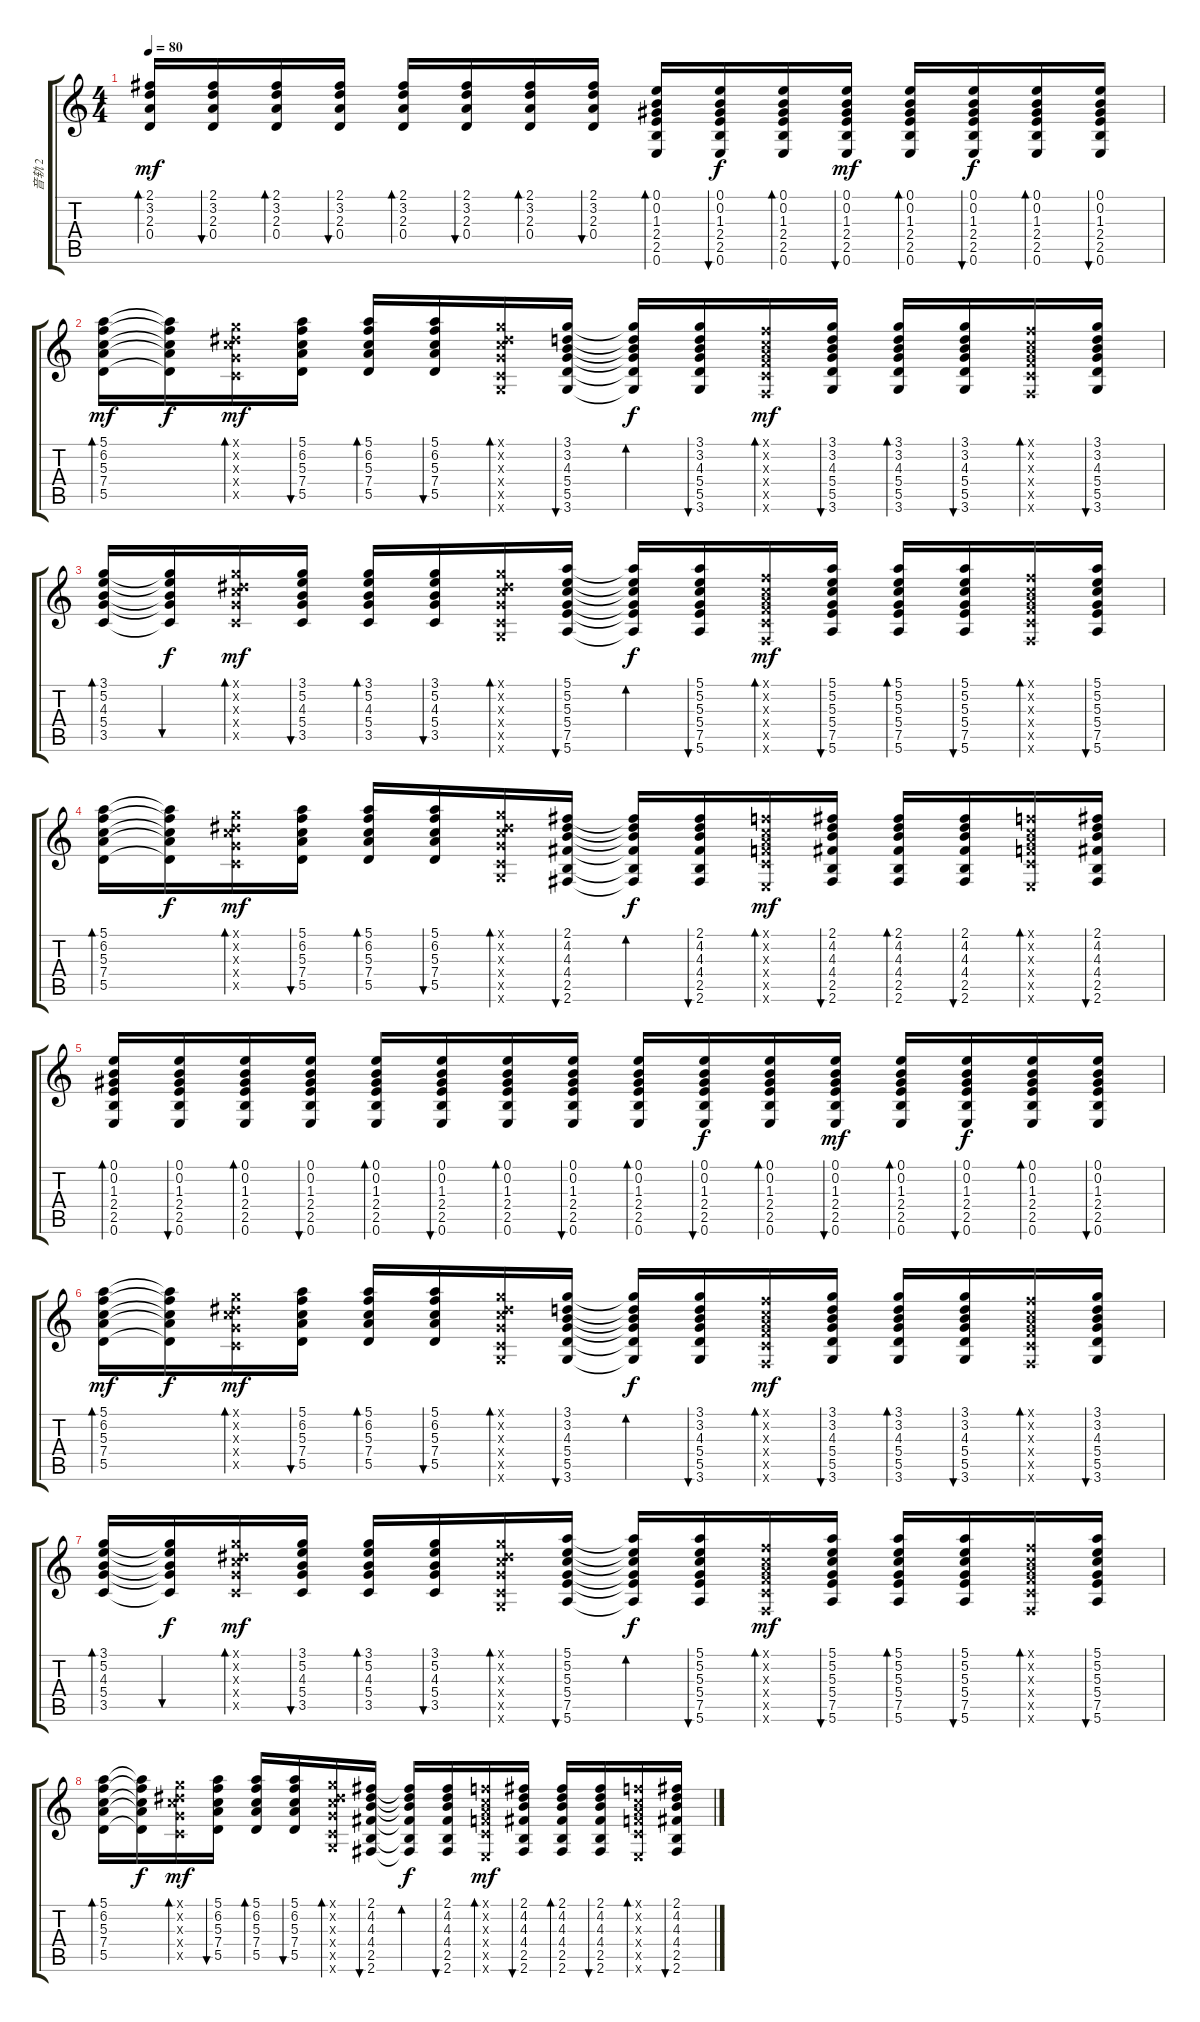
\track ("音轨 2" "音轨 2") {instrument acousticguitarsteel}
\staff {score tabs}
\tuning (E4 B3 G3 D3 A2 E2) {hide}
\ts (4 4)
\tempo 80
\clef g2
\ks c
(2.1 3.2 2.3 0.4).16{bd 30 dy mf} (2.1 3.2 2.3 0.4).16{bu 30} (2.1 3.2 2.3 0.4).16{bd 30} (2.1 3.2 2.3 0.4).16{bu 30} (2.1 3.2 2.3 0.4).16{bd 30} (2.1 3.2 2.3 0.4).16{bu 30} (2.1 3.2 2.3 0.4).16{bd 30} (2.1 3.2 2.3 0.4).16{bu 30} (0.1 0.2 1.3 2.4 2.5 0.6).16{bd 30} (0.1 0.2 1.3 2.4 2.5 0.6).16{bu 30 dy f} (0.1 0.2 1.3 2.4 2.5 0.6).16{bd 30} (0.1 0.2 1.3 2.4 2.5 0.6).16{bu 30 dy mf} (0.1 0.2 1.3 2.4 2.5 0.6).16{bd 30} (0.1 0.2 1.3 2.4 2.5 0.6).16{bu 30 dy f} (0.1 0.2 1.3 2.4 2.5 0.6).16{bd 30} (0.1 0.2 1.3 2.4 2.5 0.6).16{bu 30} |
(5.1 6.2 5.3 7.4 5.5).16{bd 30 dy mf} (5.1{t} 6.2{t} 5.3{t} 7.4{t} 5.5{t}).16{dy f} (3.1{x} 4.2{x} 5.3{x} 5.4{x} 3.5{x}).16{bd 30 dy mf} (5.1 6.2 5.3 7.4 5.5).16{bu 30} (5.1 6.2 5.3 7.4 5.5).16{bd 30} (5.1 6.2 5.3 7.4 5.5).16{bu 30} (3.1{x} 4.2{x} 5.3{x} 5.4{x} 3.5{x} 3.6{x}).16{bd 30} (3.1 3.2 4.3 5.4 5.5 3.6).16{bu 30} (3.1{t} 3.2{t} 4.3{t} 5.4{t} 5.5{t} 3.6{t}).16{bd 30 dy f} (3.1 3.2 4.3 5.4 5.5 3.6).16{bu 30} (1.1{x} 1.2{x} 2.3{x} 3.4{x} 3.5{x} 1.6{x}).16{bd 30 dy mf} (3.1 3.2 4.3 5.4 5.5 3.6).16{bu 30} (3.1 3.2 4.3 5.4 5.5 3.6).16{bd 30} (3.1 3.2 4.3 5.4 5.5 3.6).16{bu 30} (1.1{x} 1.2{x} 2.3{x} 3.4{x} 3.5{x} 1.6{x}).16{bd 30} (3.1 3.2 4.3 5.4 5.5 3.6).16{bu 30} |
(3.1 5.2 4.3 5.4 3.5).16{bd 30} (3.1{t} 5.2{t} 4.3{t} 5.4{t} 3.5{t}).16{bu 30 dy f} (3.1{x} 4.2{x} 5.3{x} 5.4{x} 3.5{x}).16{bd 30 dy mf} (3.1 5.2 4.3 5.4 3.5).16{bu 30} (3.1 5.2 4.3 5.4 3.5).16{bd 30} (3.1 5.2 4.3 5.4 3.5).16{bu 30} (3.1{x} 4.2{x} 5.3{x} 5.4{x} 3.5{x} 3.6{x}).16{bd 30} (5.1 5.2 5.3 5.4 7.5 5.6).16{bu 30} (5.1{t} 5.2{t} 5.3{t} 5.4{t} 7.5{t} 5.6{t}).16{bd 30 dy f} (5.1 5.2 5.3 5.4 7.5 5.6).16{bu 30} (1.1{x} 1.2{x} 2.3{x} 3.4{x} 3.5{x} 1.6{x}).16{bd 30 dy mf} (5.1 5.2 5.3 5.4 7.5 5.6).16{bu 30} (5.1 5.2 5.3 5.4 7.5 5.6).16{bd 30} (5.1 5.2 5.3 5.4 7.5 5.6).16{bu 30} (1.1{x} 1.2{x} 2.3{x} 3.4{x} 3.5{x} 1.6{x}).16{bd 30} (5.1 5.2 5.3 5.4 7.5 5.6).16{bu 30} |
(5.1 6.2 5.3 7.4 5.5).16{bd 30} (5.1{t} 6.2{t} 5.3{t} 7.4{t} 5.5{t}).16{dy f} (3.1{x} 4.2{x} 5.3{x} 5.4{x} 3.5{x}).16{bd 30 dy mf} (5.1 6.2 5.3 7.4 5.5).16{bu 30} (5.1 6.2 5.3 7.4 5.5).16{bd 30} (5.1 6.2 5.3 7.4 5.5).16{bu 30} (3.1{x} 4.2{x} 5.3{x} 5.4{x} 3.5{x} 3.6{x}).16{bd 30} (2.1 4.2 4.3 4.4 2.5 2.6).16{bu 30} (2.1{t} 4.2{t} 4.3{t} 4.4{t} 2.5{t} 2.6{t}).16{bd 30 dy f} (2.1 4.2 4.3 4.4 2.5 2.6).16{bu 30} (1.1{x} 1.2{x} 2.3{x} 3.4{x} 3.5{x} 0.6{x}).16{bd 30 dy mf} (2.1 4.2 4.3 4.4 2.5 2.6).16{bu 30} (2.1 4.2 4.3 4.4 2.5 2.6).16{bd 30} (2.1 4.2 4.3 4.4 2.5 2.6).16{bu 30} (1.1{x} 1.2{x} 2.3{x} 3.4{x} 3.5{x} 0.6{x}).16{bd 30} (2.1 4.2 4.3 4.4 2.5 2.6).16{bu 30} |
(0.1 0.2 1.3 2.4 2.5 0.6).16{bd 30} (0.1 0.2 1.3 2.4 2.5 0.6).16{bu 30} (0.1 0.2 1.3 2.4 2.5 0.6).16{bd 30} (0.1 0.2 1.3 2.4 2.5 0.6).16{bu 30} (0.1 0.2 1.3 2.4 2.5 0.6).16{bd 30} (0.1 0.2 1.3 2.4 2.5 0.6).16{bu 30} (0.1 0.2 1.3 2.4 2.5 0.6).16{bd 30} (0.1 0.2 1.3 2.4 2.5 0.6).16{bu 30} (0.1 0.2 1.3 2.4 2.5 0.6).16{bd 30} (0.1 0.2 1.3 2.4 2.5 0.6).16{bu 30 dy f} (0.1 0.2 1.3 2.4 2.5 0.6).16{bd 30} (0.1 0.2 1.3 2.4 2.5 0.6).16{bu 30 dy mf} (0.1 0.2 1.3 2.4 2.5 0.6).16{bd 30} (0.1 0.2 1.3 2.4 2.5 0.6).16{bu 30 dy f} (0.1 0.2 1.3 2.4 2.5 0.6).16{bd 30} (0.1 0.2 1.3 2.4 2.5 0.6).16{bu 30} |
(5.1 6.2 5.3 7.4 5.5).16{bd 30 dy mf} (5.1{t} 6.2{t} 5.3{t} 7.4{t} 5.5{t}).16{dy f} (3.1{x} 4.2{x} 5.3{x} 5.4{x} 3.5{x}).16{bd 30 dy mf} (5.1 6.2 5.3 7.4 5.5).16{bu 30} (5.1 6.2 5.3 7.4 5.5).16{bd 30} (5.1 6.2 5.3 7.4 5.5).16{bu 30} (3.1{x} 4.2{x} 5.3{x} 5.4{x} 3.5{x} 3.6{x}).16{bd 30} (3.1 3.2 4.3 5.4 5.5 3.6).16{bu 30} (3.1{t} 3.2{t} 4.3{t} 5.4{t} 5.5{t} 3.6{t}).16{bd 30 dy f} (3.1 3.2 4.3 5.4 5.5 3.6).16{bu 30} (1.1{x} 1.2{x} 2.3{x} 3.4{x} 3.5{x} 1.6{x}).16{bd 30 dy mf} (3.1 3.2 4.3 5.4 5.5 3.6).16{bu 30} (3.1 3.2 4.3 5.4 5.5 3.6).16{bd 30} (3.1 3.2 4.3 5.4 5.5 3.6).16{bu 30} (1.1{x} 1.2{x} 2.3{x} 3.4{x} 3.5{x} 1.6{x}).16{bd 30} (3.1 3.2 4.3 5.4 5.5 3.6).16{bu 30} |
(3.1 5.2 4.3 5.4 3.5).16{bd 30} (3.1{t} 5.2{t} 4.3{t} 5.4{t} 3.5{t}).16{bu 30 dy f} (3.1{x} 4.2{x} 5.3{x} 5.4{x} 3.5{x}).16{bd 30 dy mf} (3.1 5.2 4.3 5.4 3.5).16{bu 30} (3.1 5.2 4.3 5.4 3.5).16{bd 30} (3.1 5.2 4.3 5.4 3.5).16{bu 30} (3.1{x} 4.2{x} 5.3{x} 5.4{x} 3.5{x} 3.6{x}).16{bd 30} (5.1 5.2 5.3 5.4 7.5 5.6).16{bu 30} (5.1{t} 5.2{t} 5.3{t} 5.4{t} 7.5{t} 5.6{t}).16{bd 30 dy f} (5.1 5.2 5.3 5.4 7.5 5.6).16{bu 30} (1.1{x} 1.2{x} 2.3{x} 3.4{x} 3.5{x} 1.6{x}).16{bd 30 dy mf} (5.1 5.2 5.3 5.4 7.5 5.6).16{bu 30} (5.1 5.2 5.3 5.4 7.5 5.6).16{bd 30} (5.1 5.2 5.3 5.4 7.5 5.6).16{bu 30} (1.1{x} 1.2{x} 2.3{x} 3.4{x} 3.5{x} 1.6{x}).16{bd 30} (5.1 5.2 5.3 5.4 7.5 5.6).16{bu 30} |
(5.1 6.2 5.3 7.4 5.5).16{bd 30} (5.1{t} 6.2{t} 5.3{t} 7.4{t} 5.5{t}).16{dy f} (3.1{x} 4.2{x} 5.3{x} 5.4{x} 3.5{x}).16{bd 30 dy mf} (5.1 6.2 5.3 7.4 5.5).16{bu 30} (5.1 6.2 5.3 7.4 5.5).16{bd 30} (5.1 6.2 5.3 7.4 5.5).16{bu 30} (3.1{x} 4.2{x} 5.3{x} 5.4{x} 3.5{x} 3.6{x}).16{bd 30} (2.1 4.2 4.3 4.4 2.5 2.6).16{bu 30} (2.1{t} 4.2{t} 4.3{t} 4.4{t} 2.5{t} 2.6{t}).16{bd 30 dy f} (2.1 4.2 4.3 4.4 2.5 2.6).16{bu 30} (1.1{x} 1.2{x} 2.3{x} 3.4{x} 3.5{x} 0.6{x}).16{bd 30 dy mf} (2.1 4.2 4.3 4.4 2.5 2.6).16{bu 30} (2.1 4.2 4.3 4.4 2.5 2.6).16{bd 30} (2.1 4.2 4.3 4.4 2.5 2.6).16{bu 30} (1.1{x} 1.2{x} 2.3{x} 3.4{x} 3.5{x} 0.6{x}).16{bd 30} (2.1 4.2 4.3 4.4 2.5 2.6).16{bu 30}
